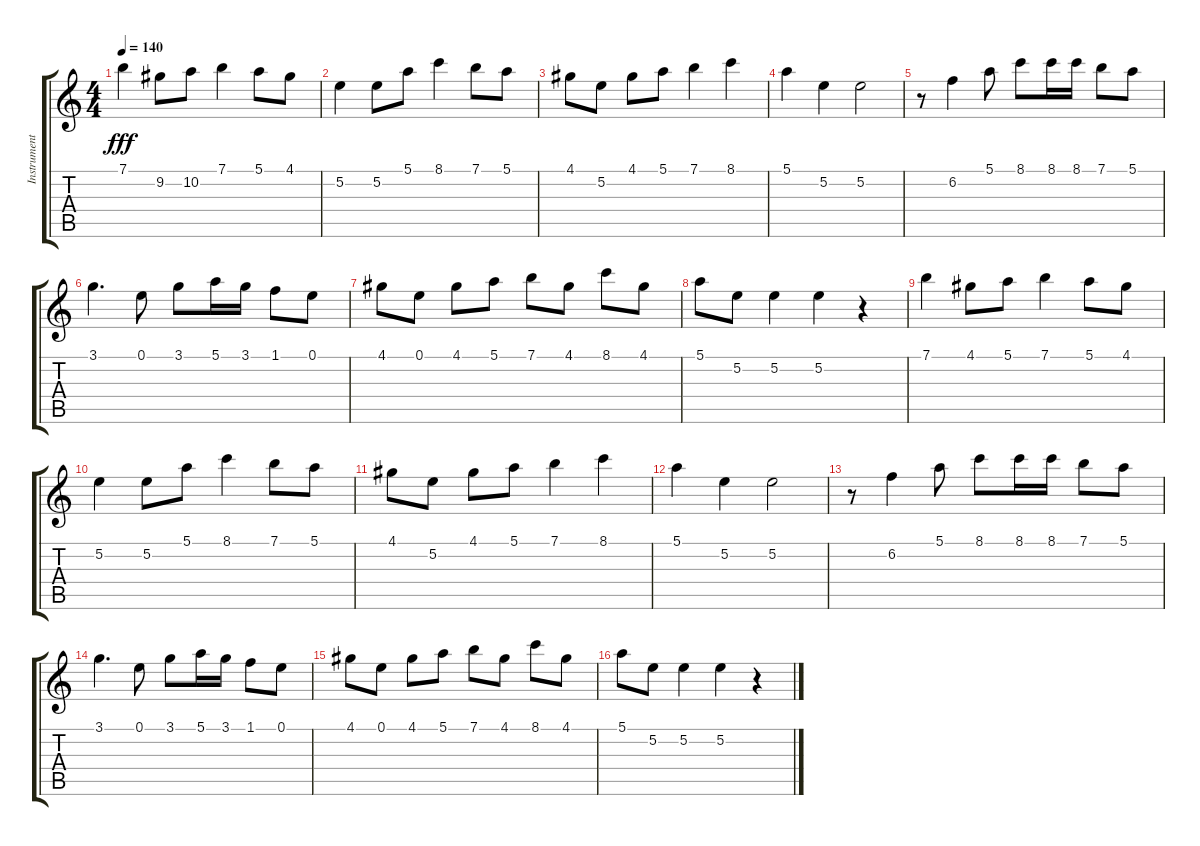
\track ("Instrument2" "Instrument") {instrument acousticguitarsteel}
\staff {score tabs}
\tuning (E4 B3 G3 D3 A2 E2) {hide}
\ts (4 4)
\tempo 140
\clef g2
\ks c
7.1.4{txt "" dy fff instrument acousticguitarsteel} 9.2.8 10.2.8 7.1.4 5.1.8 4.1.8 |
5.2.4 5.2.8 5.1.8 8.1.4 7.1.8 5.1.8 |
4.1.8 5.2.8 4.1.8 5.1.8 7.1.4 8.1.4 |
5.1.4 5.2.4 5.2.2 |
r.8 6.2.4 5.1.8 8.1.8 8.1.16 8.1.16 7.1.8 5.1.8 |
3.1.4{d} 0.1.8 3.1.8 5.1.16 3.1.16 1.1.8 0.1.8 |
4.1.8 0.1.8 4.1.8 5.1.8 7.1.8 4.1.8 8.1.8 4.1.8 |
5.1.8 5.2.8 5.2.4 5.2.4 r.4 |
7.1.4{volume 14} 4.1.8 5.1.8 7.1.4 5.1.8 4.1.8 |
5.2.4 5.2.8 5.1.8 8.1.4 7.1.8 5.1.8 |
4.1.8 5.2.8 4.1.8 5.1.8 7.1.4 8.1.4 |
5.1.4 5.2.4 5.2.2 |
r.8 6.2.4 5.1.8 8.1.8 8.1.16 8.1.16 7.1.8 5.1.8 |
3.1.4{d} 0.1.8 3.1.8 5.1.16 3.1.16 1.1.8 0.1.8 |
4.1.8 0.1.8 4.1.8 5.1.8 7.1.8 4.1.8 8.1.8 4.1.8 |
5.1.8 5.2.8 5.2.4 5.2.4 r.4
